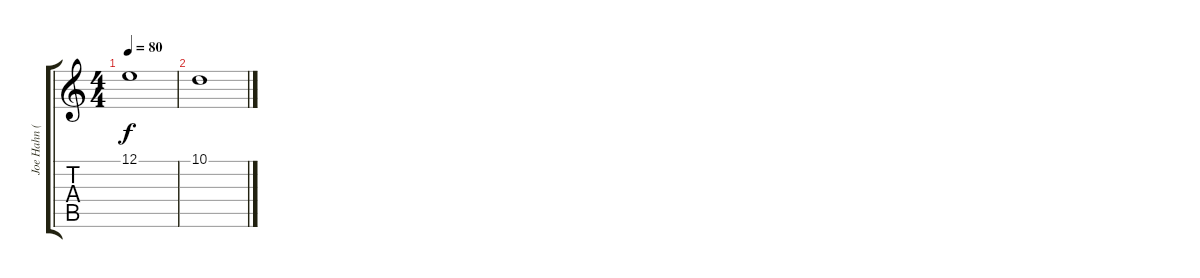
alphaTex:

\track ("Joe Hahn (Effects 1)" "Joe Hahn (") {instrument piccolo}
\staff {score tabs}
\tuning (E4 B3 G3 D3 A2 E2) {hide}
\ts (4 4)
\tempo 80
\clef g2
\ks c
12.1.1{dy f} |
10.1.1
